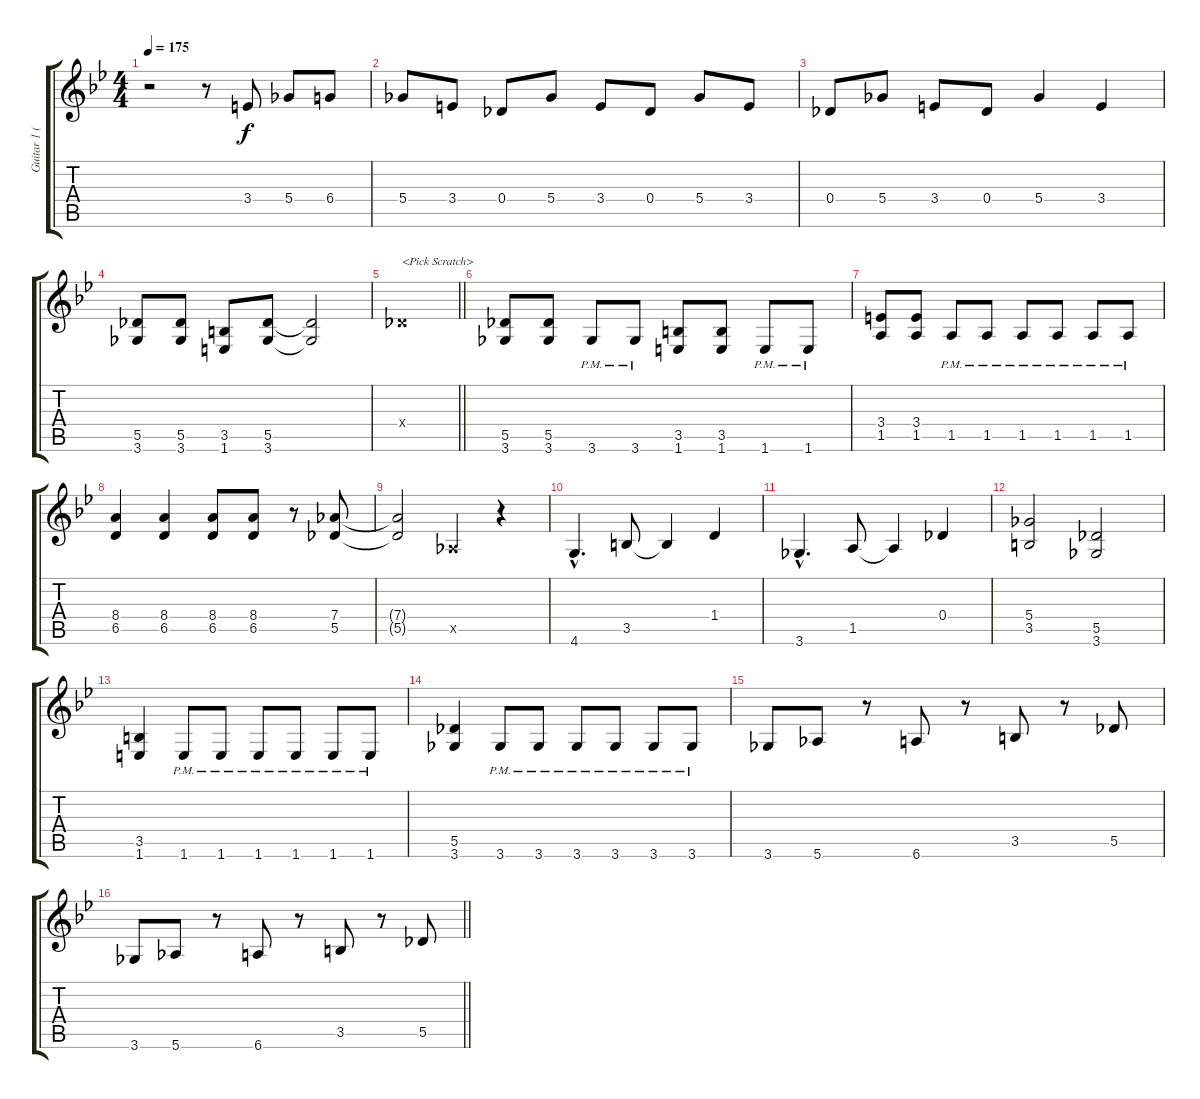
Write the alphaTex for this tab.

\track ("Guitar 1 (SheJa)" "Guitar 1 (") {instrument distortionguitar}
\staff {score tabs}
\tuning (Eb4 Bb3 Gb3 Db3 Ab2 Eb2) {hide}
\ts (4 4)
\tempo 175
\clef g2
\ks bb
r.2{dy f instrument distortionguitar} r.8 3.4.8 5.4.8 6.4.8 |
5.4.8 3.4.8 0.4.8 5.4.8 3.4.8 0.4.8 5.4.8 3.4.8 |
0.4.8 5.4.8 3.4.8 0.4.8 5.4.4 3.4.4 |
(5.5 3.6).8 (5.5 3.6).8 (3.5 1.6).8 (5.5 3.6).8 (5.5{t} 3.6{t}).2 |
\barLineRight lightlight
0.4{x}.1{txt "<Pick Scratch>"} |
(5.5 3.6).8 (5.5 3.6).8 3.6{pm}.8 3.6{pm}.8 (3.5 1.6).8 (3.5 1.6).8 1.6{pm}.8 1.6{pm}.8 |
(3.4 1.5).8 (3.4 1.5).8 1.5{pm}.8 1.5{pm}.8 1.5{pm}.8 1.5{pm}.8 1.5{pm}.8 1.5{pm}.8 |
(8.4 6.5).4 (8.4 6.5).4 (8.4 6.5).8 (8.4 6.5).8 r.8 (7.4 5.5).8 |
(7.4{t} 5.5{t}).2 0.5{x}.4 r.4 |
4.6{hac}.4{d} 3.5.8 3.5{t}.4 1.4.4 |
3.6{hac}.4{d} 1.5.8 1.5{t}.4 0.4.4 |
(5.4 3.5).2 (5.5 3.6).2 |
(3.5 1.6).4 1.6{pm}.8 1.6{pm}.8 1.6{pm}.8 1.6{pm}.8 1.6{pm}.8 1.6{pm}.8 |
(5.5 3.6).4 3.6{pm}.8 3.6{pm}.8 3.6{pm}.8 3.6{pm}.8 3.6{pm}.8 3.6{pm}.8 |
3.6.8 5.6.8 r.8 6.6.8 r.8 3.5.8 r.8 5.5.8 |
\barLineRight lightlight
3.6.8 5.6.8 r.8 6.6.8 r.8 3.5.8 r.8 5.5.8
